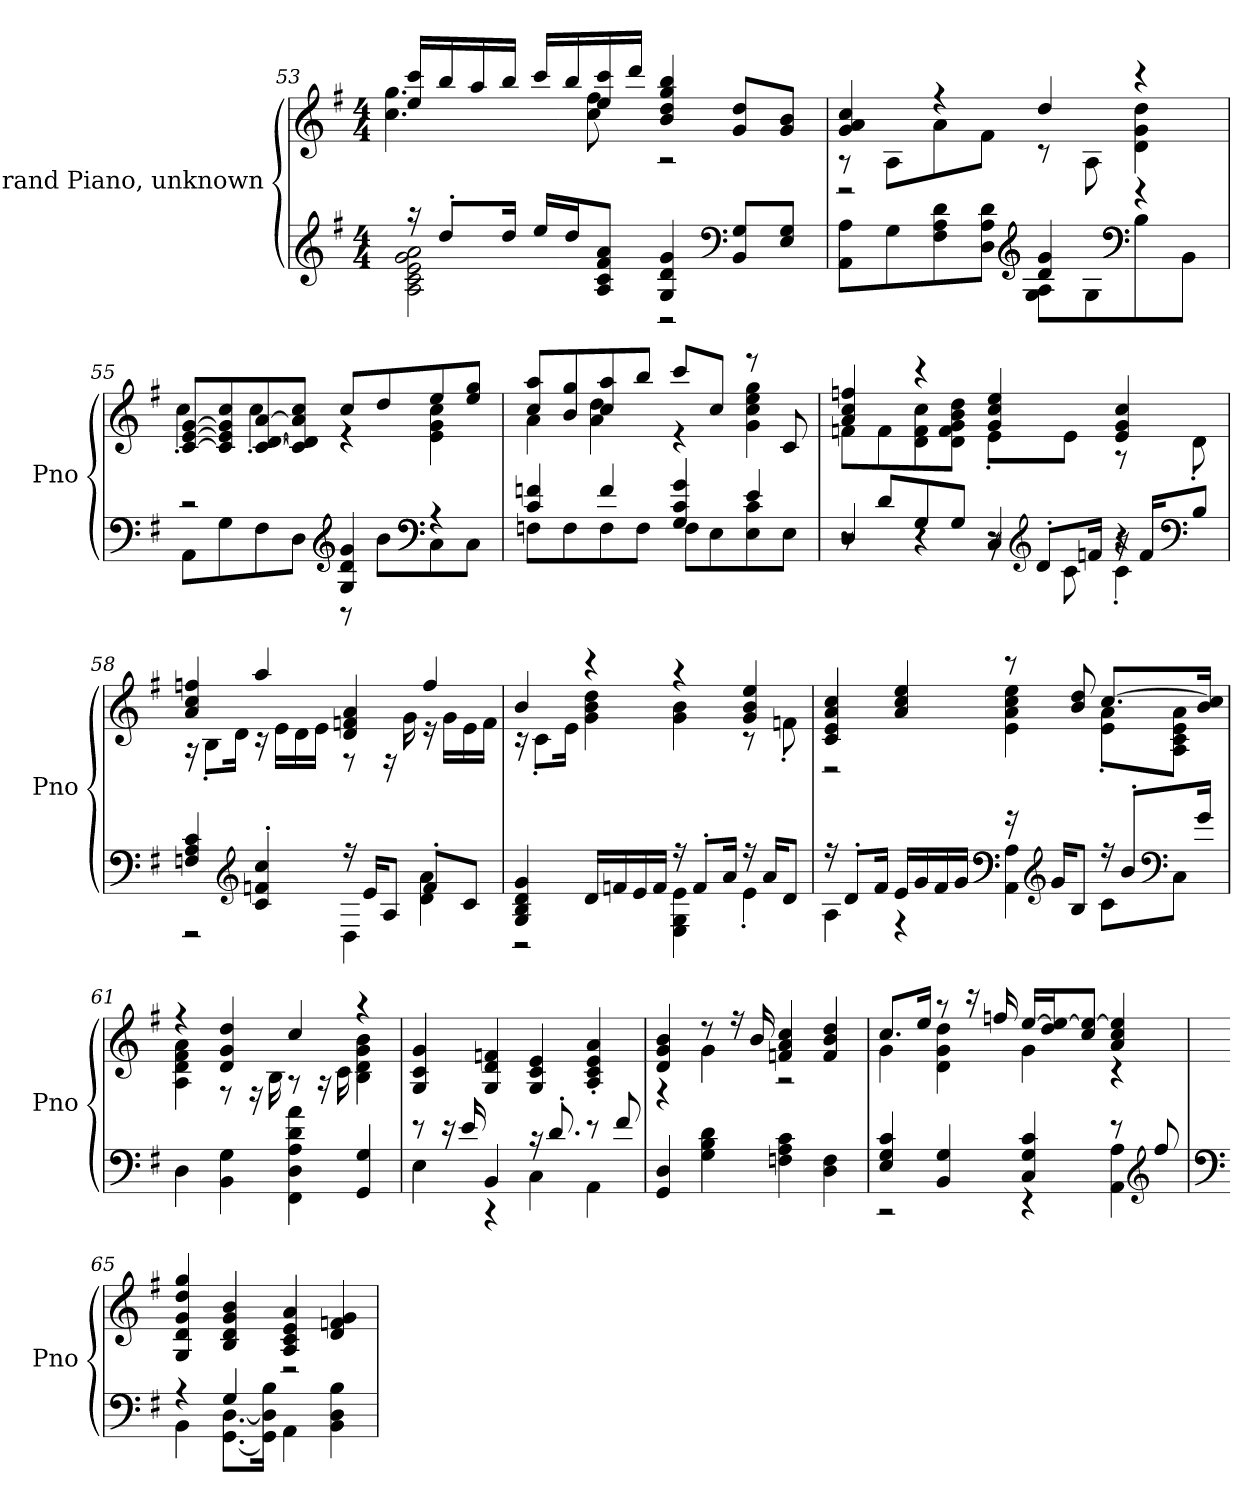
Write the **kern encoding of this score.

**kern	**kern
*part1	*part1
*staff2	*staff1
*I"Grand Piano, unknown	*
*I'Pno	*
*clefG2	*clefG2
*k[f#]	*k[f#]
*M4/4	*M4/4
=53	=53
*^	*^
16r	2A\ 2c\ 2e\ 2g\ 2a\	16ee/ 16ccc/LL	4.cc\ 4.gg\
8dd'/L	.	16bb/	.
.	.	16aa/	.
16dd/Jk	.	16bb/JJ	.
16ee/LL	.	16ccc/LL	.
16dd/J	.	16bb/	.
8A/ 8c/ 8f#/ 8a/J	.	16ee/ 16ccc/	8cc\ 8ff#\
.	.	16ddd/JJ	.
4G/ 4d/ 4g/	2r	4b/ 4dd/ 4gg/ 4bb/	2r
*clefF4	*	*	*
8BB/ 8G/L	.	8g/ 8dd/L	.
8E/ 8G/J	.	8g/ 8b/J	.
!!LO:LB:g=z	!!
=54	=54	=54	=54
2r	8AA\ 8A\L	4g/ 4a/ 4cc/	8r
.	8G\	.	8A\L
.	8F#\ 8A\ 8d\	4r	8a\
.	8D\ 8A\ 8d\J	.	8f#\J
*clefG2	*	*	*
4d/ 4g/	8G\ 8A\L	4dd/	8r
.	8G\	.	8A\
*clefF4	*	*	*
4r	8B\	4r	4d\ 4g\ 4dd\
.	8BB\J	.	.
=55	=55	=55	=55
2r	8AA\L	[8c/ [8e/ [8g/L	4cc'\
.	8G\	8c/] 8e/] 8g/] 8cc/	.
.	8F#\	[8c/ [8d/ [8a/	4cc'\
.	8D\J	8c/] 8d/] 8a/] 8cc/J	.
*clefG2	*	*	*
4G/ 4d/ 4g/	8r	8cc/L	4r
.	8b\L	8dd/	.
*clefF4	*	*	*
4r	8C\	8ee/	4e\ 4g\ 4cc\
.	8C\J	8ee/ 8gg/J	.
=56	=56	=56	=56
4c/ 4fn/	8Fn\L	8cc/ 8aa/L	4a\
.	8F\	8b/ 8gg/	.
4f/	8F\	8cc/ 8aa/	4a\ 4dd\
.	8F\J	8bb/J	.
4G/ 4c/ 4g/	8F\L	8ccc/L	4r
.	8E\	8cc/J	.
4e/	8E\ 8c\	8r	4g\ 4cc\ 4ee\ 4gg\
.	8E\J	8c/	.
!!LO:LB:g=z	!!
=57	=57	=57	=57
*	*^	*	*
8r	2r	4D/	4a/ 4cc/ 4ffn/	8fn\L
8d/L	.	.	.	8f\
8G/	.	4r	4r	8d\ 8f\ 8cc\
8G/J	.	.	.	8d\ 8f\ 8g\ 8b\ 8dd\J
16r	8r	4C/	4g/ 4cc/ 4ee/	8e'\L
*clefG2	*	*	*	*
8d'/L	.	.	.	.
.	8c\	.	.	8e\J
16fn/Jk	.	.	.	.
16r	4c'\	4r	4e/ 4g/ 4cc/	8r
16f/KL	.	.	.	.
*clefF4	*	*	*	*
8B/J	.	.	.	8d'\
*	*v	*v	*	*
=58	=58	=58	=58
4Fn/ 4A/ 4c/	2r	4a/ 4cc/ 4ffn/	16r
.	.	.	8B'\L
.	.	.	16d\Jk
*clefG2	*	*	*
4c/' 4fn/' 4cc/'	.	4aa/	16r
.	.	.	16e\LL
.	.	.	16d\
.	.	.	16e\JJ
16r	4D\	4d/ 4fn/ 4a/	8r
16e/KL	.	.	.
8A/J	.	.	16r
.	.	.	16g\
8f'/L	4d\ 4a\	4ff/	16r
.	.	.	16g\LL
8c/J	.	.	16e\
.	.	.	16f\JJ
=59	=59	=59	=59
4G/ 4B/ 4d/ 4g/	2r	4b/	16r
.	.	.	8c'\L
.	.	.	16e\Jk
16d/LL	.	4r	4g\ 4b\ 4dd\
16fn/	.	.	.
16e/	.	.	.
16f/JJ	.	.	.
16r	4E\ 4G\ 4e\	4r	4g\ 4b\
8f'/L	.	.	.
16a/Jk	.	.	.
16r	4e'\	4g/ 4b/ 4ee/	8r
16a/KL	.	.	.
8d/J	.	.	8fn'\
!!LO:LB:g=z	!!
=60	=60	=60	=60
16r	4A\	4c/ 4e/ 4a/ 4cc/	2r
8d'/L	.	.	.
16f#/Jk	.	.	.
16e/LL	4r	4a/ 4cc/ 4ee/	.
16g/	.	.	.
16f#/	.	.	.
16g/JJ	.	.	.
*clefF4	*	*	*
16r	4AA\ 4A\	8r	4e\ 4a\ 4cc\ 4ee\
*clefG2	*	*	*
16g/KL	.	.	.
8B/J	.	8b/ 8dd/	.
16r	8c\L	[8.cc/L	8e\' 8a\'L
8b'/L	.	.	.
*clefF4	*	*	*
.	8C\J	.	8A\ 8c\ 8e\ 8a\J
16g/Jk	.	16b/ 16cc/]Jk	.
*v	*v	*	*
=61	=61	=61
4D\	4r	4A\ 4d\ 4f#\ 4a\
4BB\ 4G\	4d/ 4g/ 4dd/	8r
.	.	16r
.	.	16B\
4FF#\ 4D\ 4A\ 4d\ 4a\	4cc/	8r
.	.	16r
.	.	16c\
4GG/ 4G/	4r	4B\ 4d\ 4g\ 4b\
*	*v	*v
=62	=62
*^	*
8r	4E\	4G/ 4c/ 4g/
16r	.	.
16e/	.	.
4BB/	4r	4G/ 4d/ 4fn/
16r	4C\	4G/ 4c/ 4e/
8.d'/	.	.
8r	4AA\	4A/' 4c/' 4e/' 4a/'
8f#/	.	.
*v	*v	*
!!LO:LB:g=z
=63	=63
*	*^
4GG/ 4D/	4d/ 4g/ 4b/	4r
4G\ 4B\ 4d\	8r	4g\
.	16r	.
.	16b/	.
4Fn\ 4A\ 4c\	4fn/ 4a/ 4cc/	2r
4D\ 4F\	4f/ 4b/ 4dd/	.
=64	=64	=64
*^	*	*
4E/ 4G/ 4c/	2r	8.cc/L	4g\
.	.	16ee/Jk	.
4BB/ 4G/	.	8r	4d\ 4g\ 4dd\
.	.	16r	.
.	.	16ffn/	.
4C/ 4G/ 4c/	4r	[16ee/LL	4g\
.	.	16dd/ 16ee/_J	.
.	.	8cc/ 8ee/_J	.
8r	4AA\ 4A\	4a/ 4cc/ 4ee/]	4r
*clefG2	*	*	*
8ff#/	.	.	.
*	*	*v	*v
=65	=65	=65
*clefF4	*	*
4r	4BB\	4G/ 4d/ 4g/ 4dd/ 4gg/
4G/	[8.GG\ [8.D\L	4B/ 4d/ 4g/ 4b/
.	16GG\] 16D\] 16B\Jk	.
2r	4AA\	4A/ 4c/ 4e/ 4a/
.	4BB\ 4D\ 4B\	4d/ 4fn/ 4g/
*v	*v	*
=	=
*-	*-
